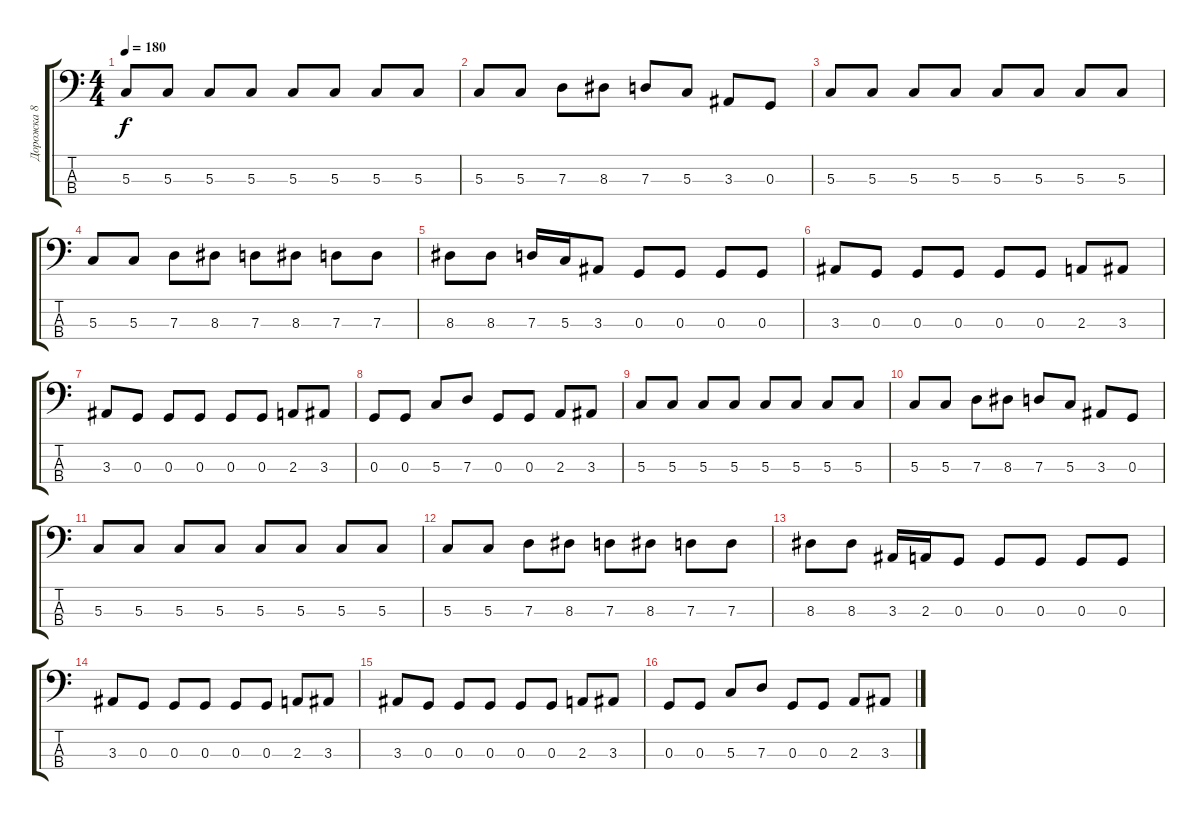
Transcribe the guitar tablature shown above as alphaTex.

\track ("Дорожка 8" "Дорожка 8") {instrument electricbassfinger}
\staff {score tabs}
\tuning (F2 C2 G1 D1) {hide}
\ts (4 4)
\tempo 180
\clef f4
\ks c
5.3.8{dy f} 5.3.8 5.3.8 5.3.8 5.3.8 5.3.8 5.3.8 5.3.8 |
5.3.8 5.3.8 7.3.8 8.3.8 7.3.8 5.3.8 3.3.8 0.3.8 |
5.3.8 5.3.8 5.3.8 5.3.8 5.3.8 5.3.8 5.3.8 5.3.8 |
5.3.8 5.3.8 7.3.8 8.3.8 7.3.8 8.3.8 7.3.8 7.3.8 |
8.3.8 8.3.8 7.3.16 5.3.16 3.3.8 0.3.8 0.3.8 0.3.8 0.3.8 |
3.3.8 0.3.8 0.3.8 0.3.8 0.3.8 0.3.8 2.3.8 3.3.8 |
3.3.8 0.3.8 0.3.8 0.3.8 0.3.8 0.3.8 2.3.8 3.3.8 |
0.3.8 0.3.8 5.3.8 7.3.8 0.3.8 0.3.8 2.3.8 3.3.8 |
5.3.8 5.3.8 5.3.8 5.3.8 5.3.8 5.3.8 5.3.8 5.3.8 |
5.3.8 5.3.8 7.3.8 8.3.8 7.3.8 5.3.8 3.3.8 0.3.8 |
5.3.8 5.3.8 5.3.8 5.3.8 5.3.8 5.3.8 5.3.8 5.3.8 |
5.3.8 5.3.8 7.3.8 8.3.8 7.3.8 8.3.8 7.3.8 7.3.8 |
8.3.8 8.3.8 3.3.16 2.3.16 0.3.8 0.3.8 0.3.8 0.3.8 0.3.8 |
3.3.8 0.3.8 0.3.8 0.3.8 0.3.8 0.3.8 2.3.8 3.3.8 |
3.3.8 0.3.8 0.3.8 0.3.8 0.3.8 0.3.8 2.3.8 3.3.8 |
0.3.8 0.3.8 5.3.8 7.3.8 0.3.8 0.3.8 2.3.8 3.3.8
